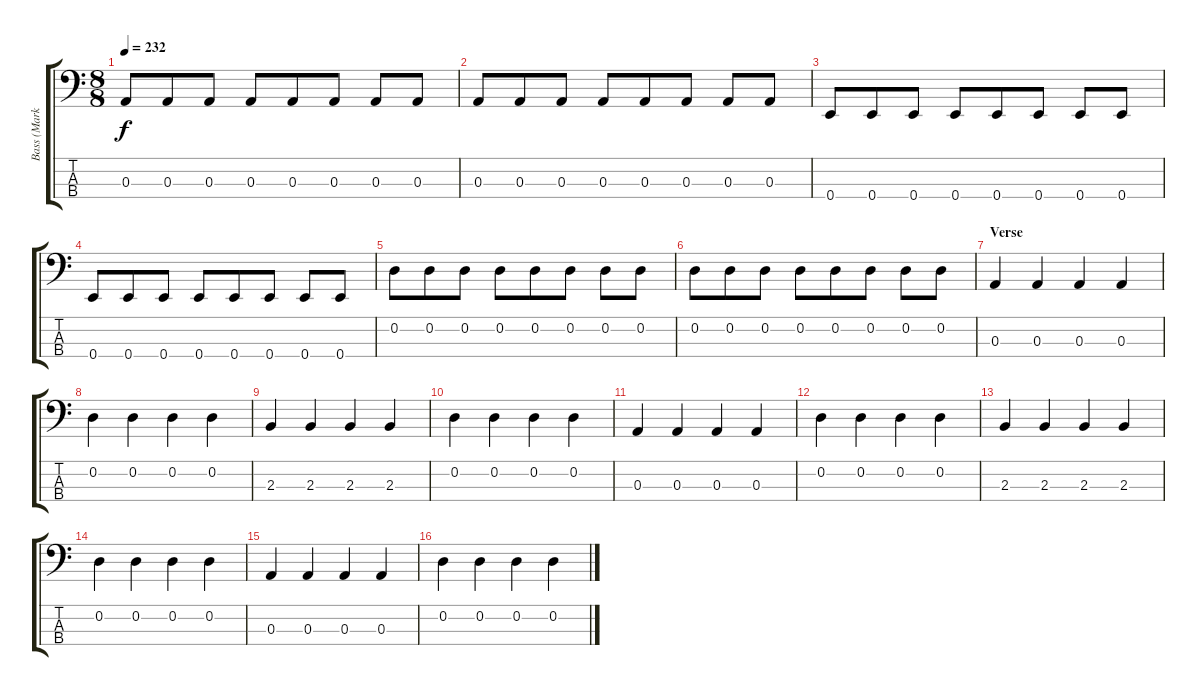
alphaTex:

\track ("Bass (Mark)" "Bass (Mark") {instrument electricbassfinger}
\staff {score tabs}
\tuning (G2 D2 A1 E1) {hide}
\ts (8 8)
\tempo 232
\clef f4
\ks c
0.3.8{dy f} 0.3.8 0.3.8 0.3.8 0.3.8 0.3.8 0.3.8 0.3.8 |
0.3.8 0.3.8 0.3.8 0.3.8 0.3.8 0.3.8 0.3.8 0.3.8 |
0.4.8 0.4.8 0.4.8 0.4.8 0.4.8 0.4.8 0.4.8 0.4.8 |
0.4.8 0.4.8 0.4.8 0.4.8 0.4.8 0.4.8 0.4.8 0.4.8 |
0.2.8 0.2.8 0.2.8 0.2.8 0.2.8 0.2.8 0.2.8 0.2.8 |
0.2.8 0.2.8 0.2.8 0.2.8 0.2.8 0.2.8 0.2.8 0.2.8 |
\section ("" "Verse")
0.3.4 0.3.4 0.3.4 0.3.4 |
0.2.4 0.2.4 0.2.4 0.2.4 |
2.3.4 2.3.4 2.3.4 2.3.4 |
0.2.4 0.2.4 0.2.4 0.2.4 |
0.3.4 0.3.4 0.3.4 0.3.4 |
0.2.4 0.2.4 0.2.4 0.2.4 |
2.3.4 2.3.4 2.3.4 2.3.4 |
0.2.4 0.2.4 0.2.4 0.2.4 |
0.3.4 0.3.4 0.3.4 0.3.4 |
0.2.4 0.2.4 0.2.4 0.2.4
